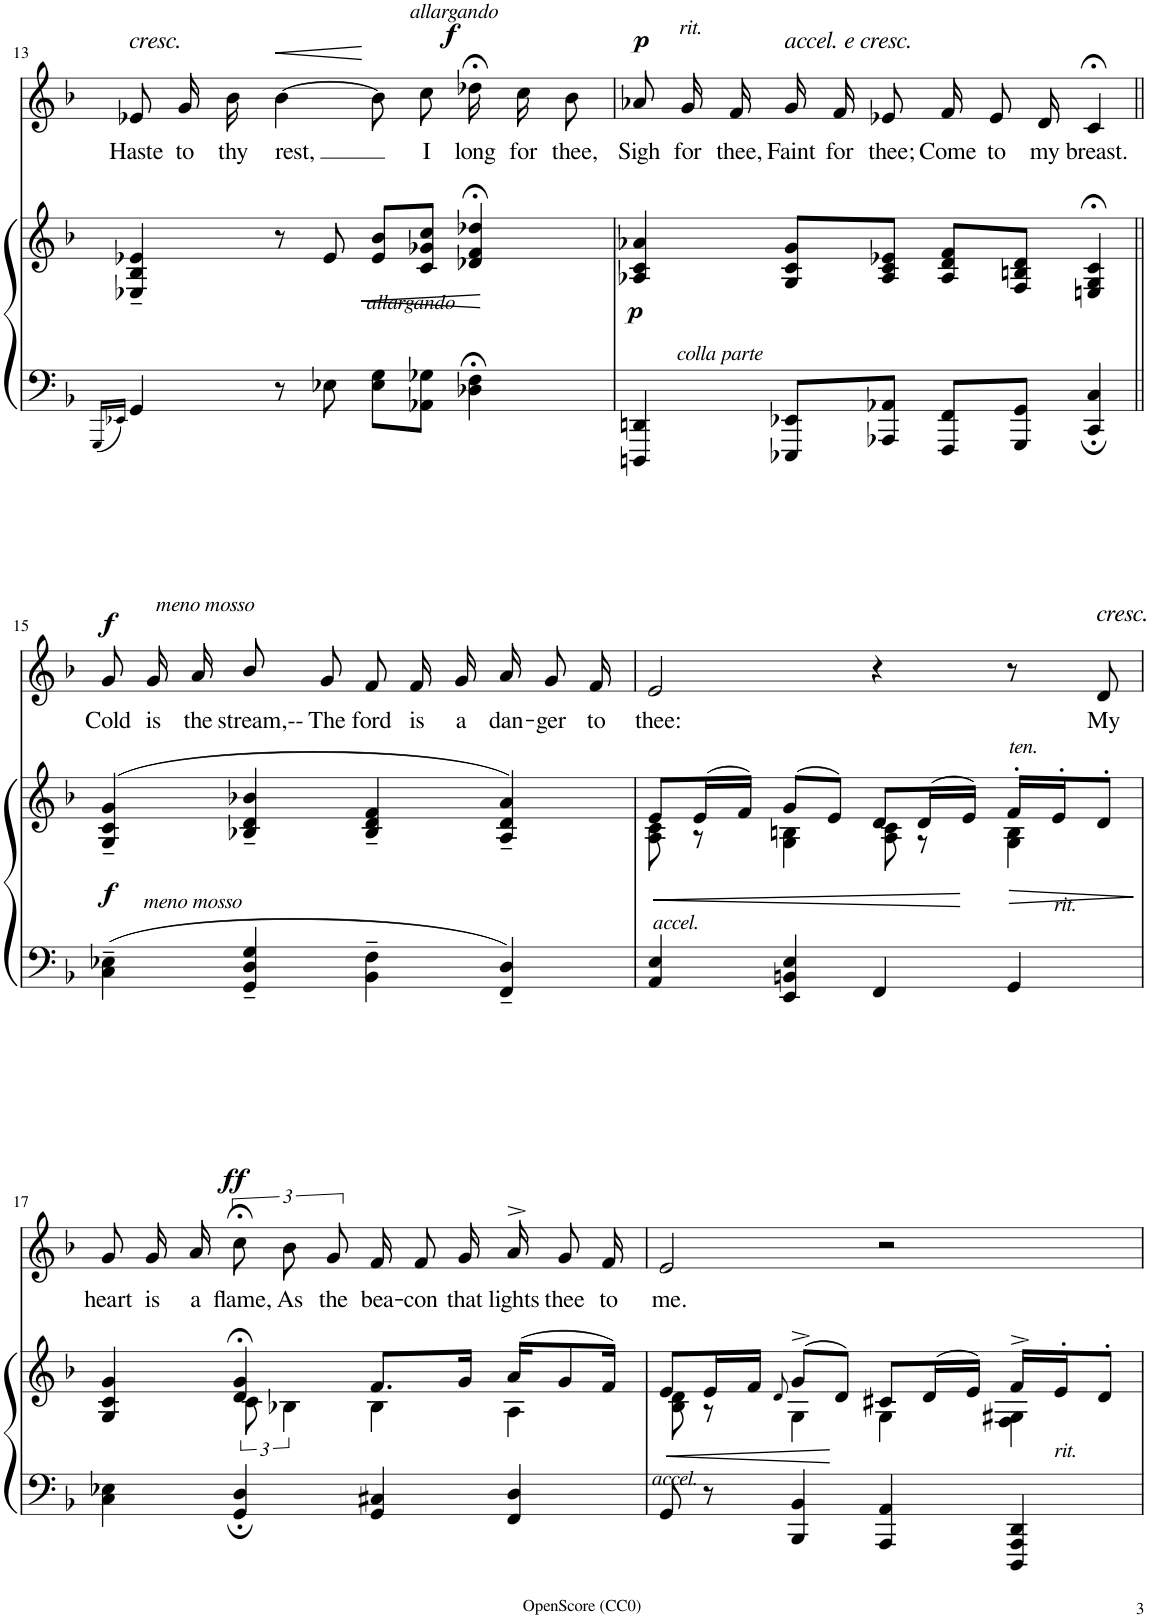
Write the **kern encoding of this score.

**kern	**kern	**dynam	**kern	**text	**dynam
*part2	*part2	*part2	*part1	*part1	*part1
*staff3	*staff2	*staff2/3	*staff1	*staff1	*staff1
*I"Piano	*	*	*I"Voice	*	*
*I'Pno	*	*	*	*	*
!!LO:PB:g=z
*clefF4	*clefG2	*	*clefG2	*	*
*k[b-]	*k[b-]	*	*k[b-]	*	*
*M4/4	*M4/4	*	*M4/4	*	*
=13	=13	=13	=13	=13	=13
16qGGG/LL	.	.	.	.	.
16qEE-X/JJ	.	.	.	.	.
!	!	!	!LO:TX:a:i:t=cresc.	!	!
!	!	!	!	!LO:LY:b	!
4GG/	4E-X/~ 4B-/~ 4e-X/~	.	8e-X/L	Haste	.
!	!	!	!	!LO:LY:b	!
.	.	.	16g/L	to	.
!	!	!	!	!LO:LY:b	!
.	.	.	16b-/JJ	thy	.
!	!	!	!	!LO:LY:b	!LO:HP:b
8r	8r	.	[4b-\	rest,	<
8E-X\	8e-/	.	.	.	.
!	!LO:TX:b:i:t=allargando	!	!	!	!
!	!	!LO:HP:b	!	!	!
8E-\ 8G\L	8e-/ 8b-/L	<	8b-\L]	.	[
!	!	!	!LO:TX:a:i:t=allargando	!	!
!	!	!	!	!LO:LY:b	!
8AA-X\ 8G-X\J	8c/ 8g-X/ 8cc/J	.	8cc\J	I	.
!	!	!	!	!LO:LY:b	!LO:DY:a
4D-X\;< 4F\;<	4d-X/;< 4f/;< 4dd-X/;<	[	16dd-X;<\LL	long	f
!	!	!	!	!LO:LY:b	!
.	.	.	16cc\J	for	.
!	!	!	!	!LO:LY:b	!
.	.	.	8b-\J	thee,	.
=14	=14	=14	=14	=14	=14
!	!	!	!LO:TX:a:i:t=rit.	!	!
!	!LO:TX:b:i:t=colla parte	!	!	!	!
!	!	!LO:DY:b	!	!LO:LY:b	!LO:DY:a
4DDDn/ 4DDn/	4A-X/ 4c/ 4a-X/	p	8a-X/L	Sigh	p
!	!	!	!	!LO:LY:b	!
.	.	.	16g/L	for	.
!	!	!	!	!LO:LY:b	!
.	.	.	16f/JJ	thee,	.
!	!	!	!LO:TX:a:i:t=accel. e cresc.	!	!
!	!	!	!	!LO:LY:b	!
8EEE-X/ 8EE-X/L	8G/ 8c/ 8g/L	.	16g/LL	Faint	.
!	!	!	!	!LO:LY:b	!
.	.	.	16f/J	for	.
!	!	!	!	!LO:LY:b	!
8AAA-X/ 8AA-X/J	8A-/ 8c/ 8e-X/J	.	8e-X/J	thee;	.
!	!	!	!	!LO:LY:b	!
8FFF/ 8FF/L	8A-/ 8d/ 8f/L	.	16f/KL	Come	.
!	!	!	!	!LO:LY:b	!
.	.	.	8e-/	to	.
8GGG/ 8GG/J	8F/ 8Bn/ 8d/J	.	.	.	.
!	!	!	!	!LO:LY:b	!
.	.	.	16d/Jk	my	.
!	!	!	!	!LO:LY:b	!
4CC/; 4C/;	4En/;< 4G/;< 4c/;<	.	4c;</	breast.	.
!!LO:LB:g=z
=15||	=15||	=15||	=15||	=15||	=15||
!	!	!	!LO:TX:a:i:t=meno mosso	!	!
!	!LO:TX:b:i:t=meno mosso	!	!	!	!
!	!	!LO:DY:b	!	!LO:LY:b	!LO:DY:a
4C\~ 4E-X\~	(>4G/~ 4c/~ 4g/~	f	8g/L	Cold	f
!	!	!	!	!LO:LY:b	!
.	.	.	16g/L	is	.
!	!	!	!	!LO:LY:b	!
.	.	.	16a/JJ	the	.
!	!	!	!	!LO:LY:b	!
4GG/~ 4D/~ 4G/~	4B-X/~ 4d/~ 4b-X/~	.	8b-/L	stream,--	.
!	!	!	!	!LO:LY:b	!
.	.	.	8g/J	The	.
!	!	!	!	!LO:LY:b	!
4BB-\~ 4F\~	4B-/~ 4d/~ 4f/~	.	8f/L	ford	.
!	!	!	!	!LO:LY:b	!
.	.	.	16f/L	is	.
!	!	!	!	!LO:LY:b	!
.	.	.	16g/JJ	a	.
!	!	!	!	!LO:LY:b	!
4FF/~ 4D/~	4A/~ 4d/~ 4a/~)	.	16a/KL	dan-	.
!	!	!	!	!LO:LY:b	!
.	.	.	8g/	-ger	.
!	!	!	!	!LO:LY:b	!
.	.	.	16f/Jk	to	.
=16	=16	=16	=16	=16	=16
!	!LO:TX:b:i:t=accel.	!	!	!	!
!	!	!LO:HP:b	!	!LO:LY:b	!
*	*^	*	*	*	*
4AA/ 4E/	8e/L	8A\ 8c\	<	2e/	thee:	.
.	(16e/L	8r	.	.	.	.
.	16f/JJ)	.	.	.	.	.
4EE/ 4BBn/ 4E/	(8g/L	4G\ 4Bn\	.	.	.	.
.	8e/J)	.	.	.	.	.
4FF/	8d/L	8A\ 8c\	.	4r	.	.
.	(16d/L	8r	.	.	.	.
.	16e/JJ)	.	[	.	.	.
!	!LO:TX:a:i:t=ten.	!	!	!	!	!
!	!	!	!LO:HP:b	!	!	!
4GG/	16f'/LL	4G\ 4B\	>	8r	.	.
!	!LO:TX:b:i:t=rit.	!	!	!	!	!
.	16e'/J	.	.	.	.	.
!	!	!	!	!LO:TX:a:i:t=cresc.	!	!
!	!	!	!	!	!LO:LY:b	!
.	8d'/J	.	.	8d/	My	.
*	*v	*v	*	*	*	*
.	.	]	.	.	.
!!LO:LB:g=z
=17	=17	=17	=17	=17	=17
*	*^	*	*	*	*
!	!	!	!	!	!LO:LY:b	!
4C\ 4E-X\	4G/ 4c/ 4g/	4ryy	.	8g/L	heart	.
!	!	!	!	!	!LO:LY:b	!
.	.	.	.	16g/L	is	.
!	!	!	!	!	!LO:LY:b	!
.	.	.	.	16a/JJ	a	.
!	!	!	!	!	!LO:LY:b	!LO:DY:a
4GG/; 4D/;	4d/;< 4g/;<	12c\	.	12cc;</L	flame,	ff
!	!	!	!	!	!LO:LY:b	!
.	.	6B-X\	.	12b-/	As	.
!	!	!	!	!	!LO:LY:b	!
.	.	.	.	12g/J	the	.
!	!	!	!	!	!LO:LY:b	!
4GG/ 4C#X/	8.f/L	4B-\	.	16f/KL	bea-	.
!	!	!	!	!	!LO:LY:b	!
.	.	.	.	8f/	-con	.
!	!	!	!	!	!LO:LY:b	!
.	16g/Jk	.	.	16g/Jk	that	.
!	!	!	!	!	!LO:LY:b	!
4FF/ 4D/	(16a/KL	4A\	.	16a^>/KL	lights	.
!	!	!	!	!	!LO:LY:b	!
.	8g/	.	.	8g/	thee	.
!	!	!	!	!	!LO:LY:b	!
.	16f/Jk)	.	.	16f/Jk	to	.
=18	=18	=18	=18	=18	=18	=18
!	!LO:TX:b:i:t=accel.	!	!	!	!	!
!	!	!	!LO:HP:b	!	!LO:LY:b	!
8GG/	8e/L	8B-\ 8d\	<	2e/	me.	.
8r	16e/L	8r	.	.	.	.
.	16f/JJ	.	.	.	.	.
.	8qd/	.	.	.	.	.
4BBB-/ 4BB-/	(8g^/L	4G\	.	.	.	.
.	8d/J)	.	[	.	.	.
4AAA/ 4AA/	8c#X/L	4G\	.	2r	.	.
.	(16d/L	.	.	.	.	.
.	16e/JJ)	.	.	.	.	.
!	!LO:TX:b:i:t=rit.	!	!	!	!	!
4DDD/ 4AAA/ 4DD/	16f^/LL	4F\ 4G#X\	.	.	.	.
.	16e'/J	.	.	.	.	.
.	8d'/J	.	.	.	.	.
*	*v	*v	*	*	*	*
=	=	=	=	=	=
*-	*-	*-	*-	*-	*-
